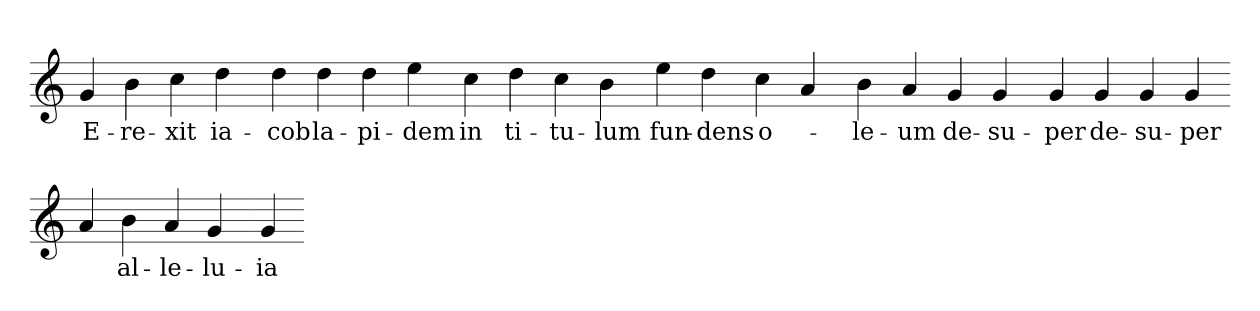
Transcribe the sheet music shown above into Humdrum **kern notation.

**kern	**text
*part1	*part1
*staff1	*staff1
*clefG2	*
=	=
4g	E-
4b	re-
4cc	xit
4dd	ia-
=-	=-
4dd	cob
4dd	la-
4dd	pi-
4ee	dem
=-	=-
4cc	in
4dd	ti-
4cc	tu-
4b	lum
=-	=-
4ee	fun-
4dd	dens
4cc	o-
4a	.
=-	=-
4b	le-
4a	um
4g	de-
4g	su-
=-	=-
4g	per
4g	de-
4g	su-
4g	per
=-	=-
4a	.
4b	al-
4a	le-
4g	lu-
=-	=-
4g	ia
=-	=-
*-	*-
